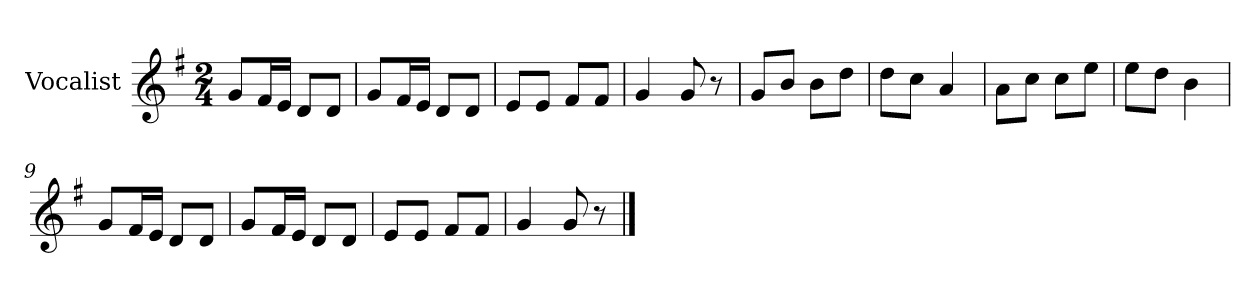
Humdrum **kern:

**kern
*part1
*staff1
*I"Vocalist
*k[f#]
*G:
*M2/4
=1
8gL
16f#L
16eJJ
8dL
8dJ
=2
8gL
16f#L
16eJJ
8dL
8dJ
=3
8eL
8eJ
8f#L
8f#J
=4
4g
8g
8r
=5
8gL
8bJ
8bL
8ddJ
=6
8ddL
8ccJ
4a
=7
8aL
8ccJ
8ccL
8eeJ
=8
8eeL
8ddJ
4b
=9
8gL
16f#L
16eJJ
8dL
8dJ
=10
8gL
16f#L
16eJJ
8dL
8dJ
=11
8eL
8eJ
8f#L
8f#J
=12
4g
8g
8r
==
*-
